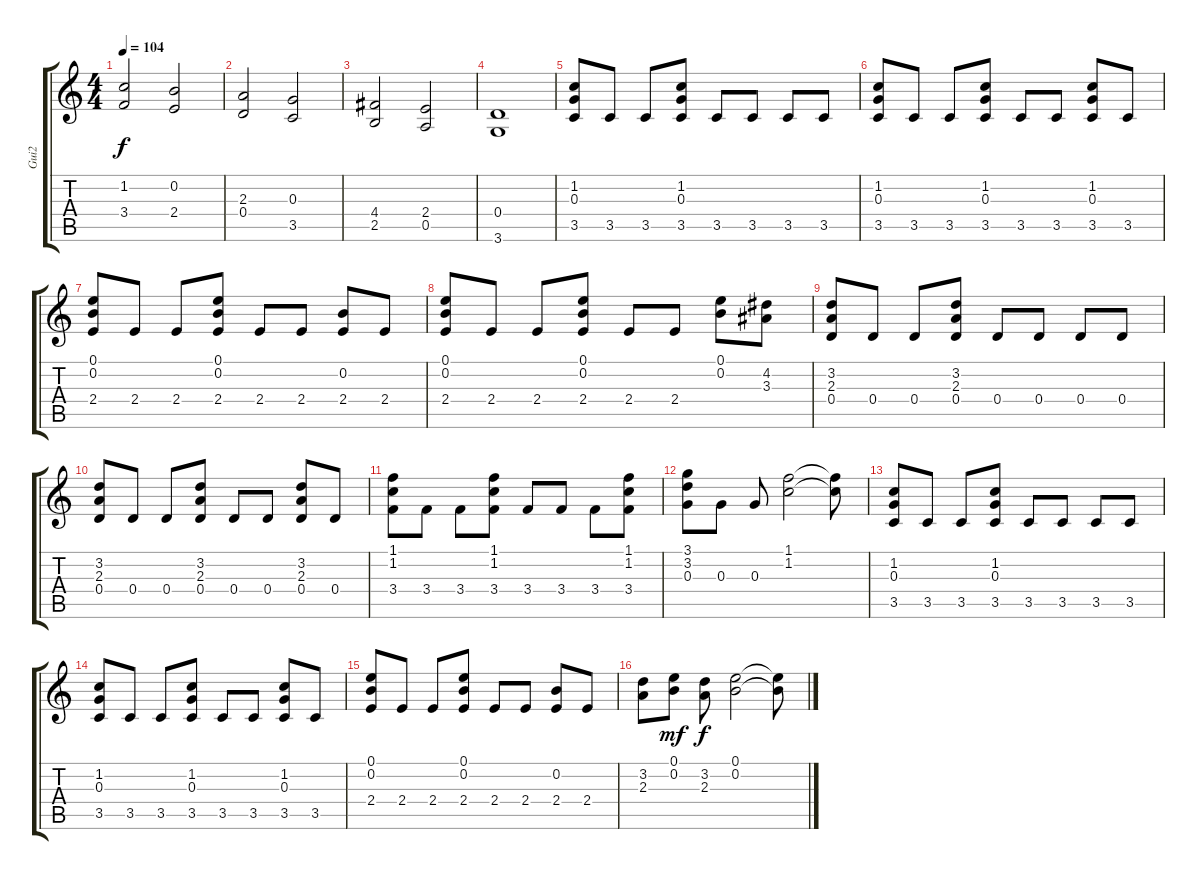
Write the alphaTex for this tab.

\track ("Gui2" "Gui2") {instrument distortionguitar}
\staff {score tabs}
\tuning (E4 B3 G3 D3 A2 E2) {hide}
\ts (4 4)
\tempo 104
\clef g2
\ks c
(1.2 3.4).2{dy f} (0.2 2.4).2 |
(2.3 0.4).2 (0.3 3.5).2 |
(4.4 2.5).2 (2.4 0.5).2 |
(0.4 3.6).1 |
(1.2 0.3 3.5).8 3.5.8 3.5.8 (1.2 0.3 3.5).8 3.5.8 3.5.8 3.5.8 3.5.8 |
(1.2 0.3 3.5).8 3.5.8 3.5.8 (1.2 0.3 3.5).8 3.5.8 3.5.8 (1.2 0.3 3.5).8 3.5.8 |
(0.1 0.2 2.4).8 2.4.8 2.4.8 (0.1 0.2 2.4).8 2.4.8 2.4.8 (0.2 2.4).8 2.4.8 |
(0.1 0.2 2.4).8 2.4.8 2.4.8 (0.1 0.2 2.4).8 2.4.8 2.4.8 (0.1 0.2).8 (4.2 3.3).8 |
(3.2 2.3 0.4).8 0.4.8 0.4.8 (3.2 2.3 0.4).8 0.4.8 0.4.8 0.4.8 0.4.8 |
(3.2 2.3 0.4).8 0.4.8 0.4.8 (3.2 2.3 0.4).8 0.4.8 0.4.8 (3.2 2.3 0.4).8 0.4.8 |
(1.1 1.2 3.4).8 3.4.8 3.4.8 (1.1 1.2 3.4).8 3.4.8 3.4.8 3.4.8 (1.1 1.2 3.4).8 |
(3.1 3.2 0.3).8 0.3.8 0.3.8 (1.1 1.2).2 (1.1{t} 1.2{t}).8 |
(1.2 0.3 3.5).8 3.5.8 3.5.8 (1.2 0.3 3.5).8 3.5.8 3.5.8 3.5.8 3.5.8 |
(1.2 0.3 3.5).8 3.5.8 3.5.8 (1.2 0.3 3.5).8 3.5.8 3.5.8 (1.2 0.3 3.5).8 3.5.8 |
(0.1 0.2 2.4).8 2.4.8 2.4.8 (0.1 0.2 2.4).8 2.4.8 2.4.8 (0.2 2.4).8 2.4.8 |
(3.2 2.3).8 (0.1 0.2).8{dy mf} (3.2 2.3).8{dy f} (0.1 0.2).2 (0.1{t} 0.2{t}).8
